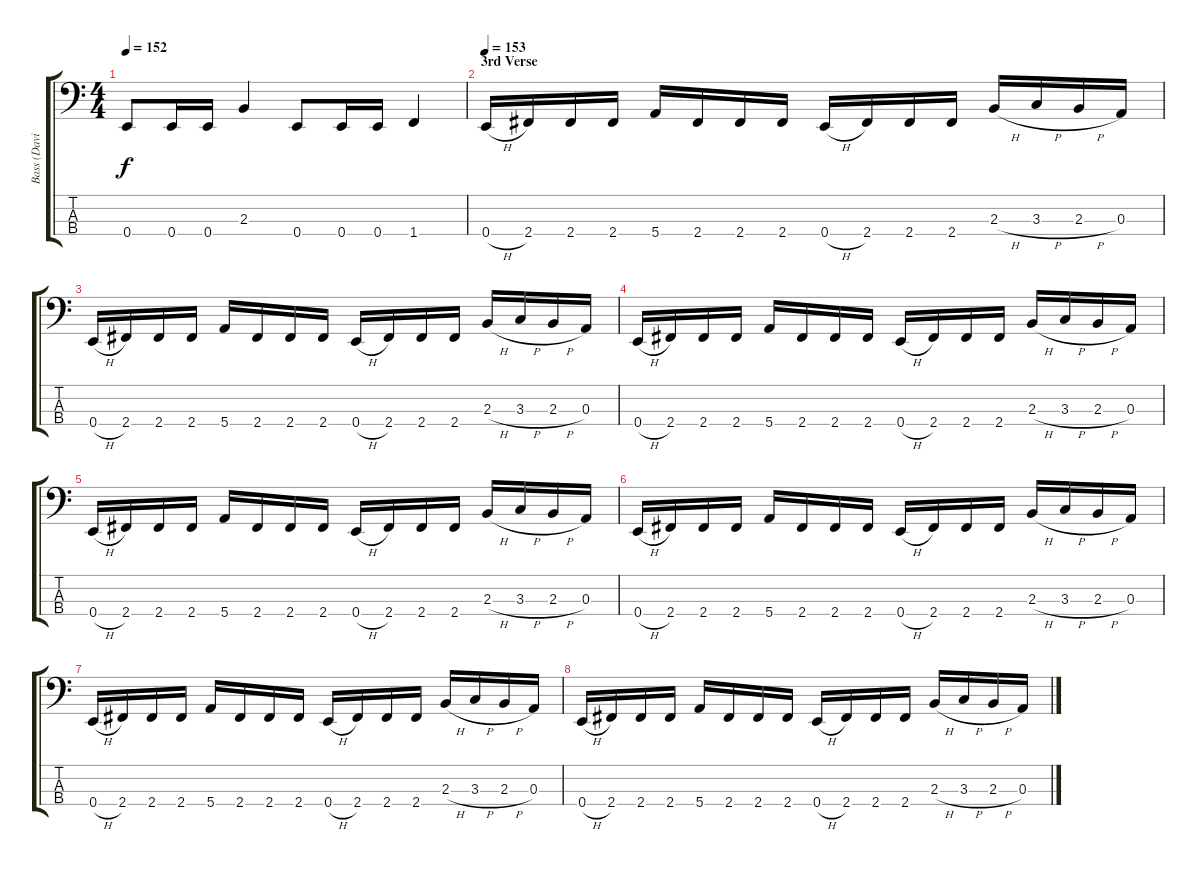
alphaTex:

\track ("Bass (David Ellefson)" "Bass (Davi") {instrument electricbasspick}
\staff {score tabs}
\tuning (G2 D2 A1 E1) {hide}
\ts (4 4)
\tempo 152
\clef f4
\ks c
0.4.8{dy f} 0.4.16 0.4.16 2.3.4 0.4.8 0.4.16 0.4.16 1.4.4 |
\section ("" "3rd Verse")
\tempo 153
0.4{h}.16 2.4.16 2.4.16 2.4.16 5.4.16 2.4.16 2.4.16 2.4.16 0.4{h}.16 2.4.16 2.4.16 2.4.16 2.3{h}.16 3.3{h}.16 2.3{h}.16 0.3.16 |
0.4{h}.16 2.4.16 2.4.16 2.4.16 5.4.16 2.4.16 2.4.16 2.4.16 0.4{h}.16 2.4.16 2.4.16 2.4.16 2.3{h}.16 3.3{h}.16 2.3{h}.16 0.3.16 |
0.4{h}.16 2.4.16 2.4.16 2.4.16 5.4.16 2.4.16 2.4.16 2.4.16 0.4{h}.16 2.4.16 2.4.16 2.4.16 2.3{h}.16 3.3{h}.16 2.3{h}.16 0.3.16 |
0.4{h}.16 2.4.16 2.4.16 2.4.16 5.4.16 2.4.16 2.4.16 2.4.16 0.4{h}.16 2.4.16 2.4.16 2.4.16 2.3{h}.16 3.3{h}.16 2.3{h}.16 0.3.16 |
0.4{h}.16 2.4.16 2.4.16 2.4.16 5.4.16 2.4.16 2.4.16 2.4.16 0.4{h}.16 2.4.16 2.4.16 2.4.16 2.3{h}.16 3.3{h}.16 2.3{h}.16 0.3.16 |
0.4{h}.16 2.4.16 2.4.16 2.4.16 5.4.16 2.4.16 2.4.16 2.4.16 0.4{h}.16 2.4.16 2.4.16 2.4.16 2.3{h}.16 3.3{h}.16 2.3{h}.16 0.3.16 |
0.4{h}.16 2.4.16 2.4.16 2.4.16 5.4.16 2.4.16 2.4.16 2.4.16 0.4{h}.16 2.4.16 2.4.16 2.4.16 2.3{h}.16 3.3{h}.16 2.3{h}.16 0.3.16
